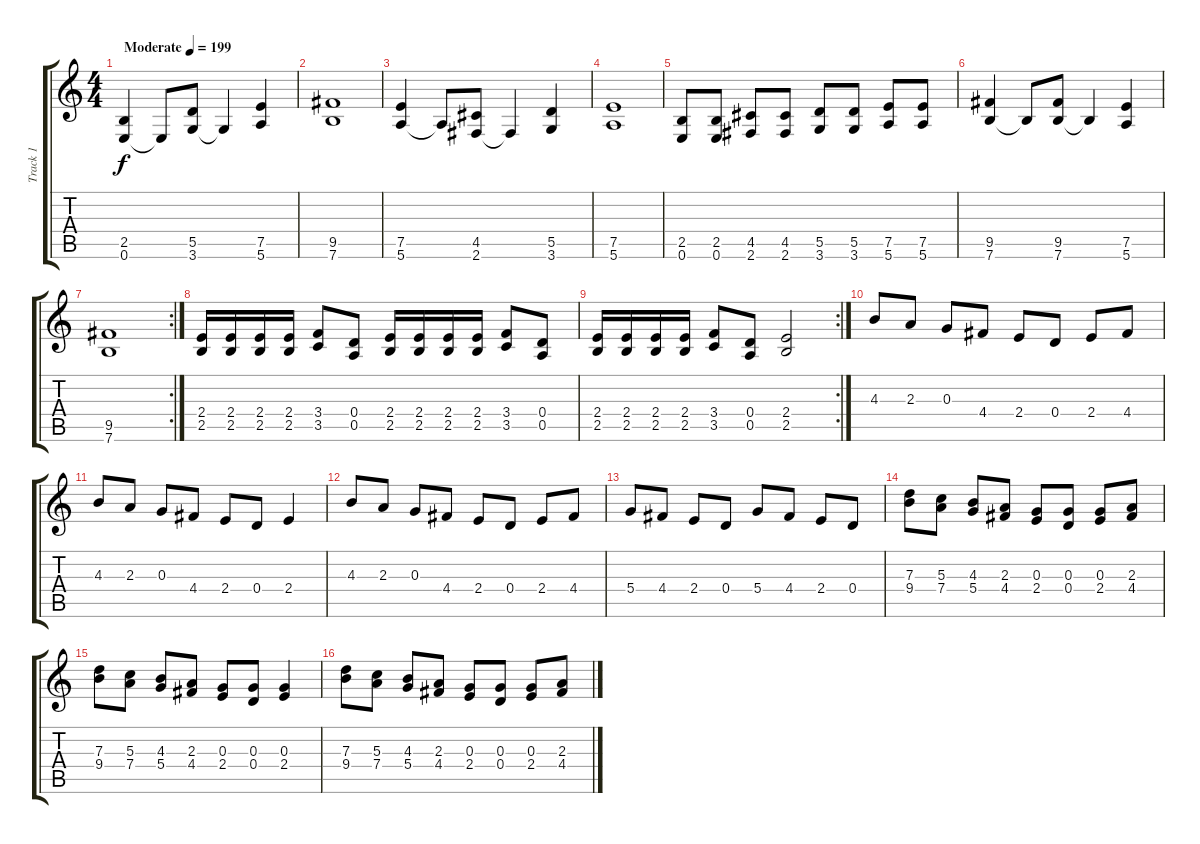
\track ("Track 1" "Track 1") {instrument acousticguitarsteel}
\staff {score tabs}
\tuning (E4 B3 G3 D3 A2 E2) {hide}
\ts (4 4)
\tempo (199 "Moderate")
\clef g2
\ks c
(2.5 0.6).4{dy f instrument acousticguitarsteel} 0.6{t}.8 (5.5 3.6).8 3.6{t}.4 (7.5 5.6).4 |
(9.5 7.6).1 |
(7.5 5.6).4 5.6{t}.8 (4.5 2.6).8 2.6{t}.4 (5.5 3.6).4 |
(7.5 5.6).1 |
(2.5 0.6).8 (2.5 0.6).8 (4.5 2.6).8 (4.5 2.6).8 (5.5 3.6).8 (5.5 3.6).8 (7.5 5.6).8 (7.5 5.6).8 |
(9.5 7.6).4 7.6{t}.8 (9.5 7.6).8 7.6{t}.4 (7.5 5.6).4 |
\rc 2
(9.5 7.6).1 |
(2.4 2.5).16 (2.4 2.5).16 (2.4 2.5).16 (2.4 2.5).16 (3.4 3.5).8 (0.4 0.5).8 (2.4 2.5).16 (2.4 2.5).16 (2.4 2.5).16 (2.4 2.5).16 (3.4 3.5).8 (0.4 0.5).8 |
\rc 2
(2.4 2.5).16 (2.4 2.5).16 (2.4 2.5).16 (2.4 2.5).16 (3.4 3.5).8 (0.4 0.5).8 (2.4 2.5).2 |
4.3.8 2.3.8 0.3.8 4.4.8 2.4.8 0.4.8 2.4.8 4.4.8 |
4.3.8 2.3.8 0.3.8 4.4.8 2.4.8 0.4.8 2.4.4 |
4.3.8 2.3.8 0.3.8 4.4.8 2.4.8 0.4.8 2.4.8 4.4.8 |
5.4.8 4.4.8 2.4.8 0.4.8 5.4.8 4.4.8 2.4.8 0.4.8 |
(7.3 9.4).8 (5.3 7.4).8 (4.3 5.4).8 (2.3 4.4).8 (0.3 2.4).8 (0.3 0.4).8 (0.3 2.4).8 (2.3 4.4).8 |
(7.3 9.4).8 (5.3 7.4).8 (4.3 5.4).8 (2.3 4.4).8 (0.3 2.4).8 (0.3 0.4).8 (0.3 2.4).4 |
(7.3 9.4).8 (5.3 7.4).8 (4.3 5.4).8 (2.3 4.4).8 (0.3 2.4).8 (0.3 0.4).8 (0.3 2.4).8 (2.3 4.4).8
